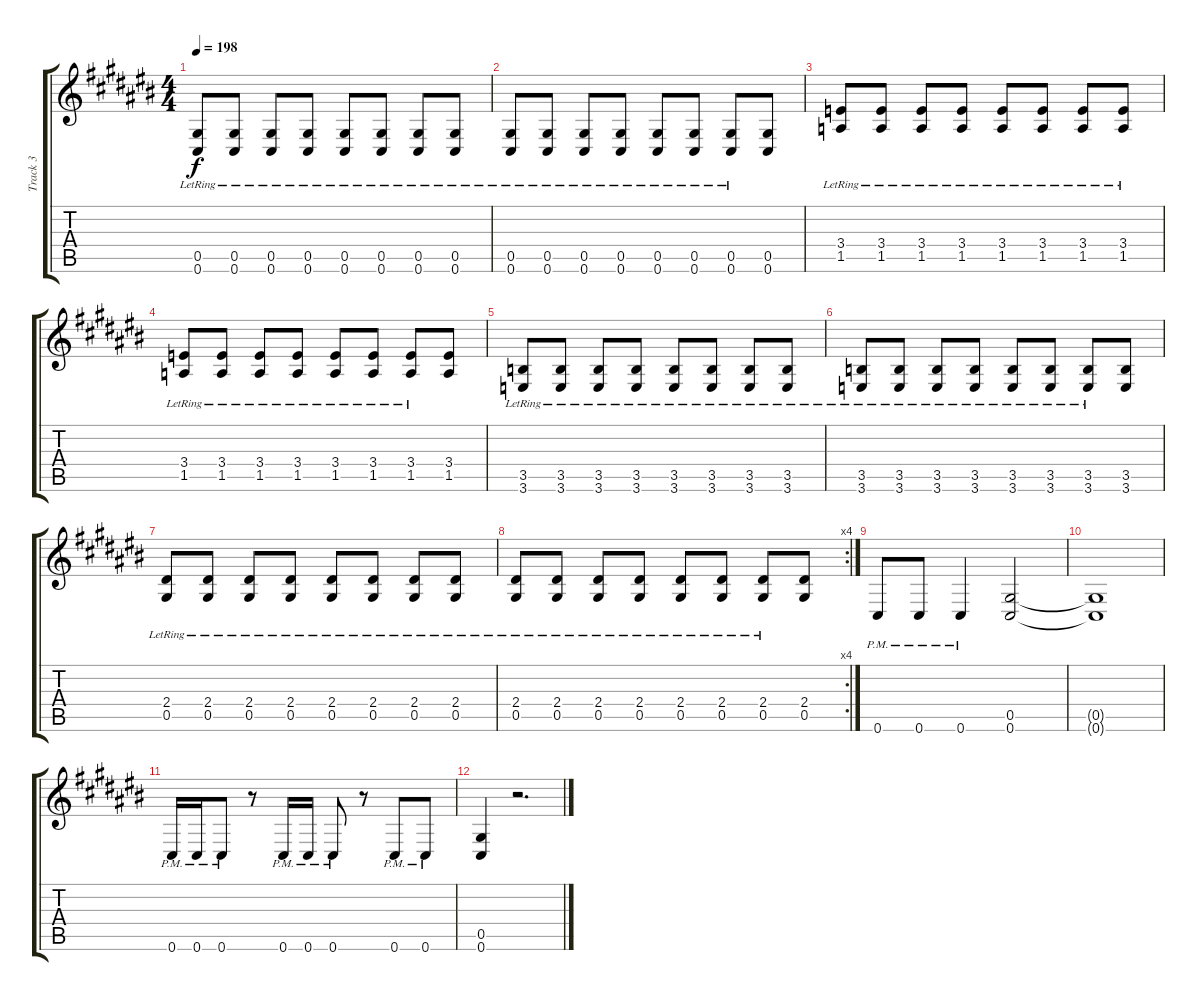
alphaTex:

\track ("Track 3" "Track 3") {instrument distortionguitar}
\staff {score tabs}
\tuning (Eb4 Bb3 Gb3 Db3 Ab2 Db2) {hide}
\ts (4 4)
\tempo 198
\clef g2
\ks c#
(0.5{lr} 0.6{lr}).8{dy f} (0.5{lr} 0.6{lr}).8 (0.5{lr} 0.6{lr}).8 (0.5{lr} 0.6{lr}).8 (0.5{lr} 0.6{lr}).8 (0.5{lr} 0.6{lr}).8 (0.5{lr} 0.6{lr}).8 (0.5{lr} 0.6{lr}).8 |
(0.5{lr} 0.6{lr}).8 (0.5{lr} 0.6{lr}).8 (0.5{lr} 0.6{lr}).8 (0.5{lr} 0.6{lr}).8 (0.5{lr} 0.6{lr}).8 (0.5{lr} 0.6{lr}).8 (0.5{lr} 0.6{lr}).8 (0.5 0.6).8 |
(3.4{lr} 1.5{lr}).8 (3.4{lr} 1.5{lr}).8 (3.4{lr} 1.5{lr}).8 (3.4{lr} 1.5{lr}).8 (3.4{lr} 1.5{lr}).8 (3.4{lr} 1.5{lr}).8 (3.4{lr} 1.5{lr}).8 (3.4{lr} 1.5{lr}).8 |
(3.4{lr} 1.5{lr}).8 (3.4{lr} 1.5{lr}).8 (3.4{lr} 1.5{lr}).8 (3.4{lr} 1.5{lr}).8 (3.4{lr} 1.5{lr}).8 (3.4{lr} 1.5{lr}).8 (3.4{lr} 1.5{lr}).8 (3.4 1.5).8 |
(3.5{lr} 3.6{lr}).8 (3.5{lr} 3.6{lr}).8 (3.5{lr} 3.6{lr}).8 (3.5{lr} 3.6{lr}).8 (3.5{lr} 3.6{lr}).8 (3.5{lr} 3.6{lr}).8 (3.5{lr} 3.6{lr}).8 (3.5{lr} 3.6{lr}).8 |
(3.5{lr} 3.6{lr}).8 (3.5{lr} 3.6{lr}).8 (3.5{lr} 3.6{lr}).8 (3.5{lr} 3.6{lr}).8 (3.5{lr} 3.6{lr}).8 (3.5{lr} 3.6{lr}).8 (3.5{lr} 3.6{lr}).8 (3.5 3.6).8 |
(2.4{lr} 0.5{lr}).8 (2.4{lr} 0.5{lr}).8 (2.4{lr} 0.5{lr}).8 (2.4{lr} 0.5{lr}).8 (2.4{lr} 0.5{lr}).8 (2.4{lr} 0.5{lr}).8 (2.4{lr} 0.5{lr}).8 (2.4{lr} 0.5{lr}).8 |
\rc 4
(2.4{lr} 0.5{lr}).8 (2.4{lr} 0.5{lr}).8 (2.4{lr} 0.5{lr}).8 (2.4{lr} 0.5{lr}).8 (2.4{lr} 0.5{lr}).8 (2.4{lr} 0.5{lr}).8 (2.4{lr} 0.5{lr}).8 (2.4 0.5).8 |
0.6{pm}.8 0.6{pm}.8 0.6{pm}.4 (0.5 0.6).2 |
(0.5{t} 0.6{t}).1 |
0.6{pm}.16 0.6{pm}.16 0.6{pm}.8 r.8 0.6{pm}.16 0.6{pm}.16 0.6{pm}.8 r.8 0.6{pm}.8 0.6{pm}.8 |
(0.5 0.6).4 r.2{d}
